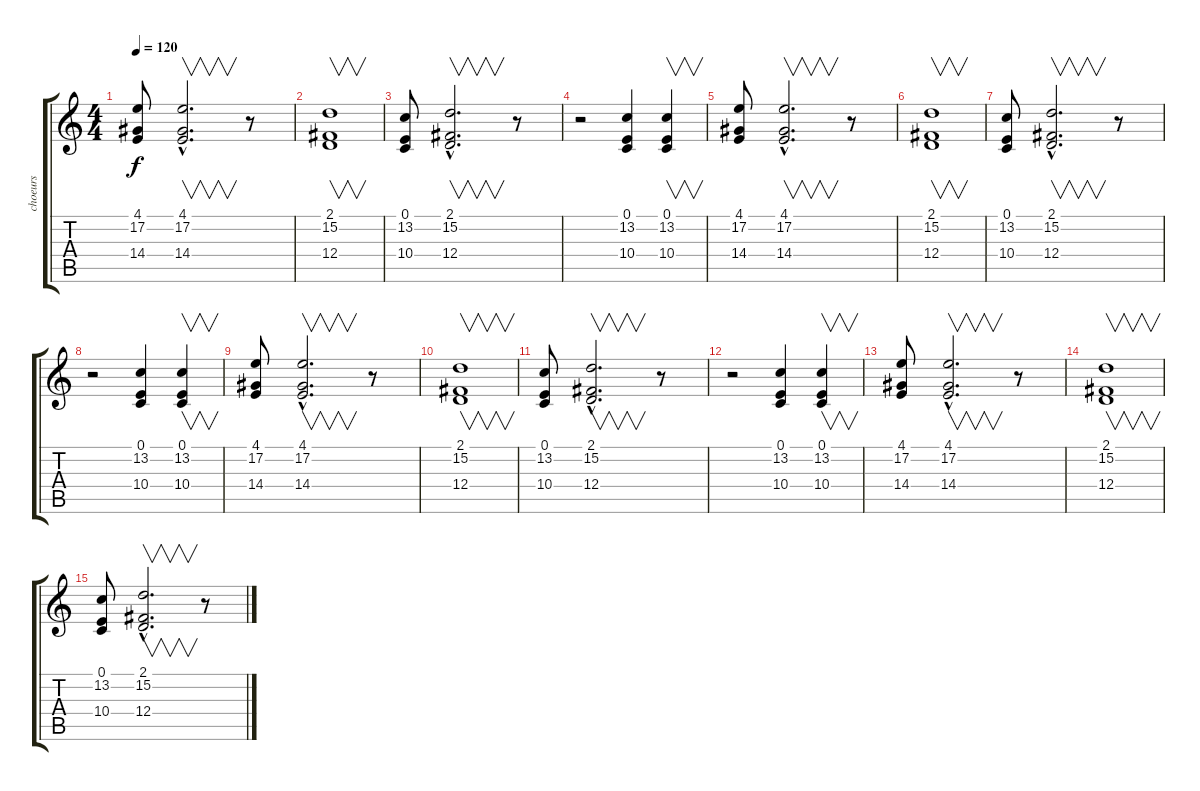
\track ("choeurs" "choeurs") {instrument stringensemble2}
\staff {score tabs}
\tuning (E4 B3 G3 D3 A2 E2) {hide}
\ts (4 4)
\tempo 120
\clef g2
\ks c
(4.1 17.2 14.4).8{dy f} (4.1{hac} 17.2{hac} 14.4{hac}).2{v d} r.8 |
(2.1 15.2 12.4).1{v} |
(0.1 13.2 10.4).8 (2.1{hac} 15.2{hac} 12.4{hac}).2{v d} r.8 |
r.2 (0.1 13.2 10.4).4 (0.1 13.2 10.4).4{v} |
(4.1 17.2 14.4).8 (4.1{hac} 17.2{hac} 14.4{hac}).2{v d} r.8 |
(2.1 15.2 12.4).1{v} |
(0.1 13.2 10.4).8 (2.1{hac} 15.2{hac} 12.4{hac}).2{v d} r.8 |
r.2 (0.1 13.2 10.4).4 (0.1 13.2 10.4).4{v} |
(4.1 17.2 14.4).8 (4.1{hac} 17.2{hac} 14.4{hac}).2{v d} r.8 |
(2.1 15.2 12.4).1{v} |
(0.1 13.2 10.4).8 (2.1{hac} 15.2{hac} 12.4{hac}).2{v d} r.8 |
r.2 (0.1 13.2 10.4).4 (0.1 13.2 10.4).4{v} |
(4.1 17.2 14.4).8 (4.1{hac} 17.2{hac} 14.4{hac}).2{v d} r.8 |
(2.1 15.2 12.4).1{v} |
(0.1 13.2 10.4).8 (2.1{hac} 15.2{hac} 12.4{hac}).2{v d} r.8
